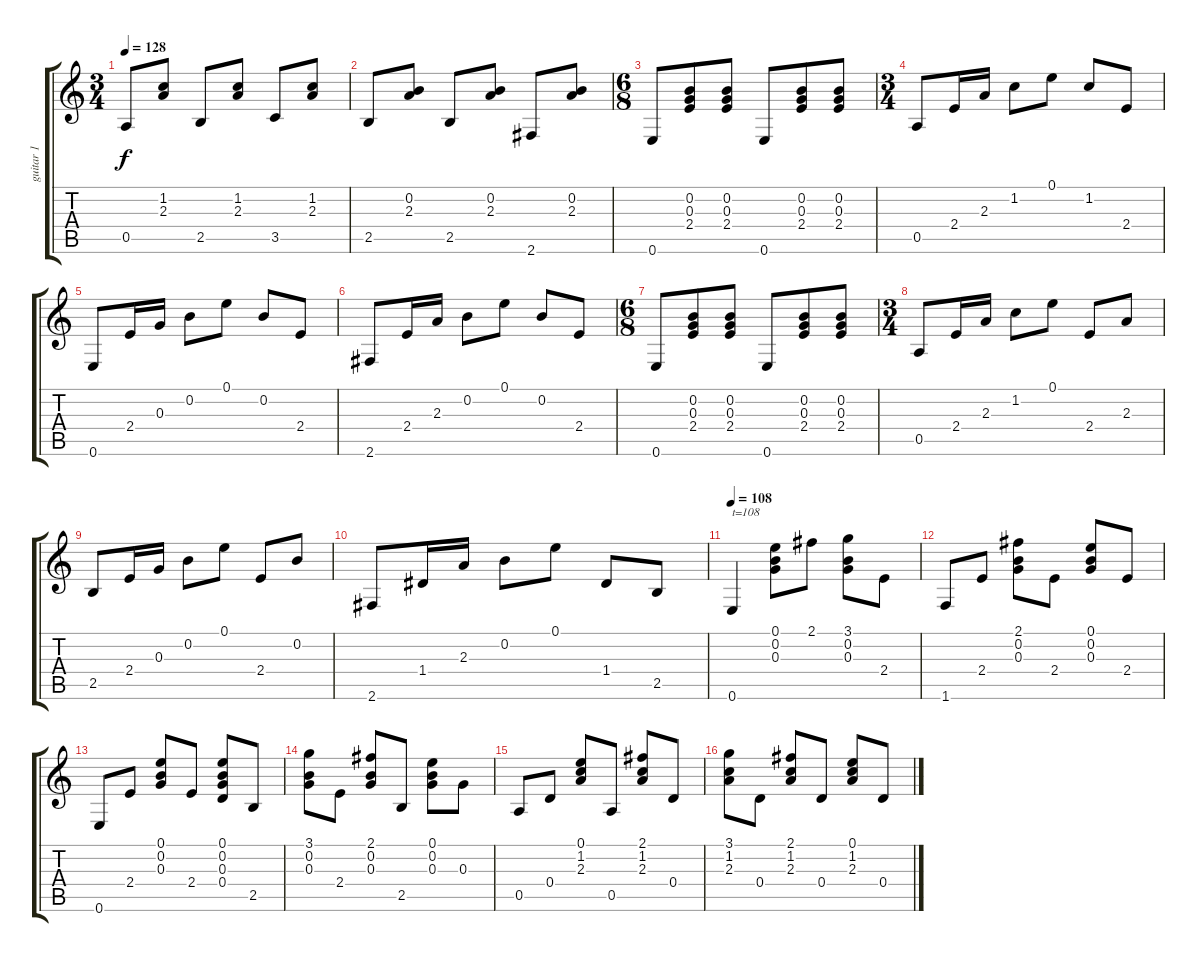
\track ("guitar 1" "guitar 1") {instrument acousticguitarnylon}
\staff {score tabs}
\tuning (E4 B3 G3 D3 A2 E2) {hide}
\ts (3 4)
\tempo 128
\clef g2
\ks c
0.5.8{dy f} (1.2 2.3).8 2.5.8 (1.2 2.3).8 3.5.8 (1.2 2.3).8 |
2.5.8 (0.2 2.3).8 2.5.8 (0.2 2.3).8 2.6.8 (0.2 2.3).8 |
\ts (6 8)
0.6.8 (0.2 0.3 2.4).8 (0.2 0.3 2.4).8 0.6.8 (0.2 0.3 2.4).8 (0.2 0.3 2.4).8 |
\ts (3 4)
0.5.8 2.4.16 2.3.16 1.2.8 0.1.8 1.2.8 2.4.8 |
0.6.8 2.4.16 0.3.16 0.2.8 0.1.8 0.2.8 2.4.8 |
2.6.8 2.4.16 2.3.16 0.2.8 0.1.8 0.2.8 2.4.8 |
\ts (6 8)
0.6.8 (0.2 0.3 2.4).8 (0.2 0.3 2.4).8 0.6.8 (0.2 0.3 2.4).8 (0.2 0.3 2.4).8 |
\ts (3 4)
0.5.8 2.4.16 2.3.16 1.2.8 0.1.8 2.4.8 2.3.8 |
2.5.8 2.4.16 0.3.16 0.2.8 0.1.8 2.4.8 0.2.8 |
2.6.8 1.4.16 2.3.16 0.2.8 0.1.8 1.4.8 2.5.8 |
\tempo 108
0.6.4{txt "t=108"} (0.1 0.2 0.3).8 2.1.8 (3.1 0.2 0.3).8 2.4.8 |
1.6.8 2.4.8 (2.1 0.2 0.3).8 2.4.8 (0.1 0.2 0.3).8 2.4.8 |
0.6.8 2.4.8 (0.1 0.2 0.3).8 2.4.8 (0.1 0.2 0.3 0.4).8 2.5.8 |
(3.1 0.2 0.3).8 2.4.8 (2.1 0.2 0.3).8 2.5.8 (0.1 0.2 0.3).8 0.3.8 |
0.5.8 0.4.8 (0.1 1.2 2.3).8 0.5.8 (2.1 1.2 2.3).8 0.4.8 |
(3.1 1.2 2.3).8 0.4.8 (2.1 1.2 2.3).8 0.4.8 (0.1 1.2 2.3).8 0.4.8
